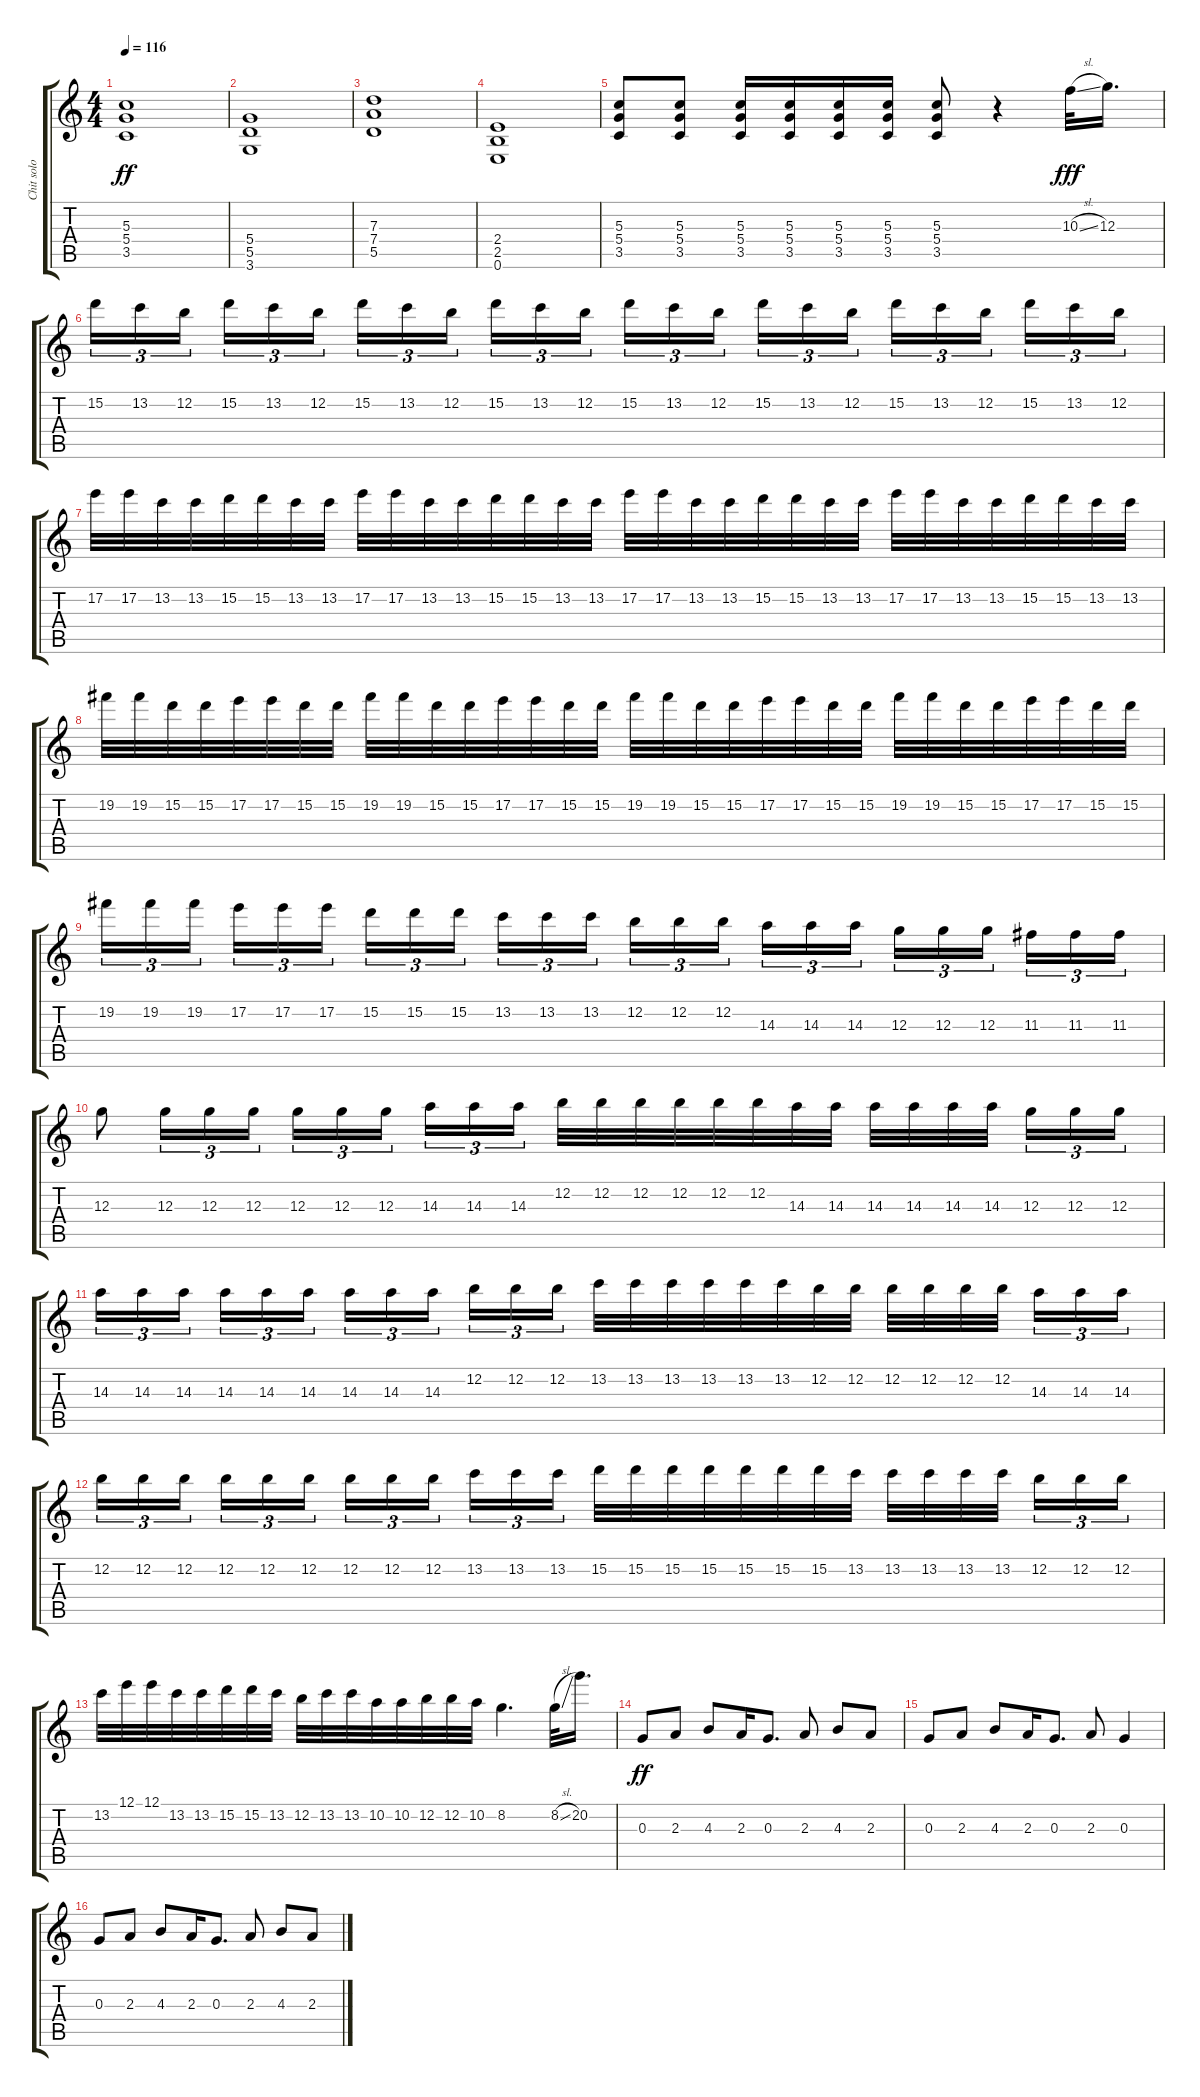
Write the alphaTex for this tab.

\track ("Chit solo" "Chit solo") {instrument distortionguitar}
\staff {score tabs}
\tuning (E4 B3 G3 D3 A2 E2) {hide}
\ts (4 4)
\tempo 116
\clef g2
\ks c
(5.3 5.4 3.5).1{dy ff} |
(5.4 5.5 3.6).1 |
(7.3 7.4 5.5).1 |
(2.4 2.5 0.6).1 |
(5.3 5.4 3.5).8 (5.3 5.4 3.5).8 (5.3 5.4 3.5).16 (5.3 5.4 3.5).16 (5.3 5.4 3.5).16 (5.3 5.4 3.5).16 (5.3 5.4 3.5).8 r.4 10.3{sl}.32{dy fff} 12.3.16{d} |
15.2.16{tu (3 2)} 13.2.16{tu (3 2)} 12.2.16{tu (3 2) beam splitsecondary} 15.2.16{tu (3 2)} 13.2.16{tu (3 2)} 12.2.16{tu (3 2)} 15.2.16{tu (3 2)} 13.2.16{tu (3 2)} 12.2.16{tu (3 2) beam splitsecondary} 15.2.16{tu (3 2)} 13.2.16{tu (3 2)} 12.2.16{tu (3 2)} 15.2.16{tu (3 2)} 13.2.16{tu (3 2)} 12.2.16{tu (3 2) beam splitsecondary} 15.2.16{tu (3 2)} 13.2.16{tu (3 2)} 12.2.16{tu (3 2)} 15.2.16{tu (3 2)} 13.2.16{tu (3 2)} 12.2.16{tu (3 2) beam splitsecondary} 15.2.16{tu (3 2)} 13.2.16{tu (3 2)} 12.2.16{tu (3 2)} |
17.2.32 17.2.32 13.2.32 13.2.32 15.2.32 15.2.32 13.2.32 13.2.32 17.2.32 17.2.32 13.2.32 13.2.32 15.2.32 15.2.32 13.2.32 13.2.32 17.2.32 17.2.32 13.2.32 13.2.32 15.2.32 15.2.32 13.2.32 13.2.32 17.2.32 17.2.32 13.2.32 13.2.32 15.2.32 15.2.32 13.2.32 13.2.32 |
19.2.32 19.2.32 15.2.32 15.2.32 17.2.32 17.2.32 15.2.32 15.2.32 19.2.32 19.2.32 15.2.32 15.2.32 17.2.32 17.2.32 15.2.32 15.2.32 19.2.32 19.2.32 15.2.32 15.2.32 17.2.32 17.2.32 15.2.32 15.2.32 19.2.32 19.2.32 15.2.32 15.2.32 17.2.32 17.2.32 15.2.32 15.2.32 |
19.2.16{tu (3 2)} 19.2.16{tu (3 2)} 19.2.16{tu (3 2) beam splitsecondary} 17.2.16{tu (3 2)} 17.2.16{tu (3 2)} 17.2.16{tu (3 2)} 15.2.16{tu (3 2)} 15.2.16{tu (3 2)} 15.2.16{tu (3 2) beam splitsecondary} 13.2.16{tu (3 2)} 13.2.16{tu (3 2)} 13.2.16{tu (3 2)} 12.2.16{tu (3 2)} 12.2.16{tu (3 2)} 12.2.16{tu (3 2) beam splitsecondary} 14.3.16{tu (3 2)} 14.3.16{tu (3 2)} 14.3.16{tu (3 2)} 12.3.16{tu (3 2)} 12.3.16{tu (3 2)} 12.3.16{tu (3 2) beam splitsecondary} 11.3.16{tu (3 2)} 11.3.16{tu (3 2)} 11.3.16{tu (3 2)} |
12.3.8 12.3.16{tu (3 2)} 12.3.16{tu (3 2)} 12.3.16{tu (3 2)} 12.3.16{tu (3 2)} 12.3.16{tu (3 2)} 12.3.16{tu (3 2) beam splitsecondary} 14.3.16{tu (3 2)} 14.3.16{tu (3 2)} 14.3.16{tu (3 2)} 12.2.32 12.2.32 12.2.32 12.2.32 12.2.32 12.2.32 14.3.32 14.3.32 14.3.32 14.3.32 14.3.32 14.3.32{beam splitsecondary} 12.3.16{tu (3 2)} 12.3.16{tu (3 2)} 12.3.16{tu (3 2)} |
14.3.16{tu (3 2)} 14.3.16{tu (3 2)} 14.3.16{tu (3 2) beam splitsecondary} 14.3.16{tu (3 2)} 14.3.16{tu (3 2)} 14.3.16{tu (3 2)} 14.3.16{tu (3 2)} 14.3.16{tu (3 2)} 14.3.16{tu (3 2) beam splitsecondary} 12.2.16{tu (3 2)} 12.2.16{tu (3 2)} 12.2.16{tu (3 2)} 13.2.32 13.2.32 13.2.32 13.2.32 13.2.32 13.2.32 12.2.32 12.2.32 12.2.32 12.2.32 12.2.32 12.2.32{beam splitsecondary} 14.3.16{tu (3 2)} 14.3.16{tu (3 2)} 14.3.16{tu (3 2)} |
12.2.16{tu (3 2)} 12.2.16{tu (3 2)} 12.2.16{tu (3 2) beam splitsecondary} 12.2.16{tu (3 2)} 12.2.16{tu (3 2)} 12.2.16{tu (3 2)} 12.2.16{tu (3 2)} 12.2.16{tu (3 2)} 12.2.16{tu (3 2) beam splitsecondary} 13.2.16{tu (3 2)} 13.2.16{tu (3 2)} 13.2.16{tu (3 2)} 15.2.32 15.2.32 15.2.32 15.2.32 15.2.32 15.2.32 15.2.32 13.2.32 13.2.32 13.2.32 13.2.32 13.2.32{beam splitsecondary} 12.2.16{tu (3 2)} 12.2.16{tu (3 2)} 12.2.16{tu (3 2)} |
13.2.32 12.1.32 12.1.32 13.2.32 13.2.32 15.2.32 15.2.32 13.2.32 12.2.32 13.2.32 13.2.32 10.2.32 10.2.32 12.2.32 12.2.32 10.2.32 8.2.4{d} 8.2{sl}.32 20.2.16{d} |
0.3.8{dy ff} 2.3.8 4.3.8 2.3.16 0.3.8{d} 2.3.8 4.3.8 2.3.8 |
0.3.8 2.3.8 4.3.8 2.3.16 0.3.8{d} 2.3.8 0.3.4 |
0.3.8 2.3.8 4.3.8 2.3.16 0.3.8{d} 2.3.8 4.3.8 2.3.8
